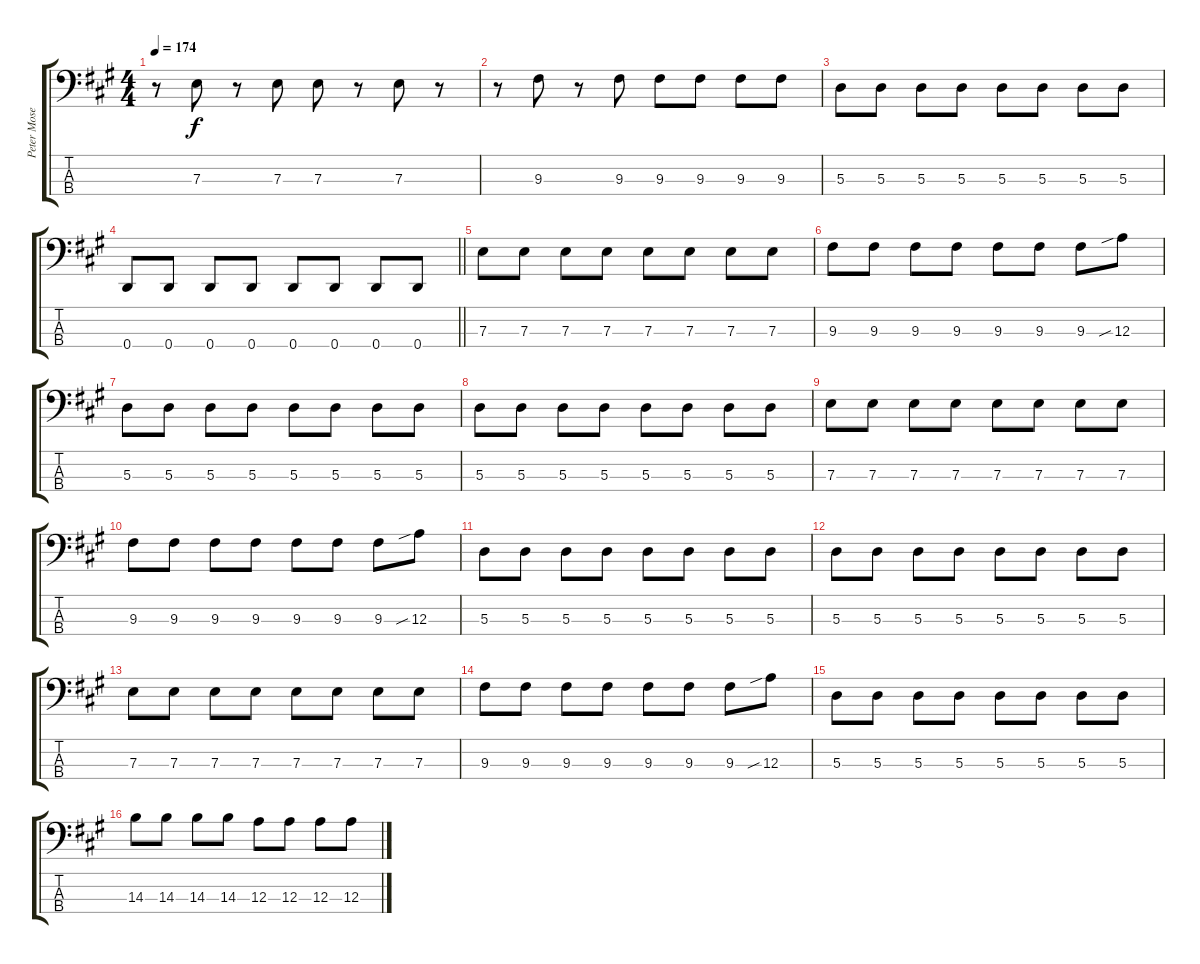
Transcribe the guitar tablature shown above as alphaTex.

\track ("Peter Mosely" "Peter Mose") {instrument electricbassfinger}
\staff {score tabs}
\tuning (G2 D2 A1 D1) {hide}
\ts (4 4)
\tempo 174
\clef f4
\ks a
r.8{dy f} 7.3.8 r.8 7.3.8 7.3.8 r.8 7.3.8 r.8 |
r.8 9.3.8 r.8 9.3.8 9.3.8 9.3.8 9.3.8 9.3.8 |
5.3.8 5.3.8 5.3.8 5.3.8 5.3.8 5.3.8 5.3.8 5.3.8 |
\barLineRight lightlight
0.4.8 0.4.8 0.4.8 0.4.8 0.4.8 0.4.8 0.4.8 0.4.8 |
7.3.8 7.3.8 7.3.8 7.3.8 7.3.8 7.3.8 7.3.8 7.3.8 |
9.3.8 9.3.8 9.3.8 9.3.8 9.3.8 9.3.8 9.3.8 12.3{sib}.8 |
5.3.8 5.3.8 5.3.8 5.3.8 5.3.8 5.3.8 5.3.8 5.3.8 |
5.3.8 5.3.8 5.3.8 5.3.8 5.3.8 5.3.8 5.3.8 5.3.8 |
7.3.8 7.3.8 7.3.8 7.3.8 7.3.8 7.3.8 7.3.8 7.3.8 |
9.3.8 9.3.8 9.3.8 9.3.8 9.3.8 9.3.8 9.3.8 12.3{sib}.8 |
5.3.8 5.3.8 5.3.8 5.3.8 5.3.8 5.3.8 5.3.8 5.3.8 |
5.3.8 5.3.8 5.3.8 5.3.8 5.3.8 5.3.8 5.3.8 5.3.8 |
7.3.8 7.3.8 7.3.8 7.3.8 7.3.8 7.3.8 7.3.8 7.3.8 |
9.3.8 9.3.8 9.3.8 9.3.8 9.3.8 9.3.8 9.3.8 12.3{sib}.8 |
5.3.8 5.3.8 5.3.8 5.3.8 5.3.8 5.3.8 5.3.8 5.3.8 |
14.3.8 14.3.8 14.3.8 14.3.8 12.3.8 12.3.8 12.3.8 12.3.8
